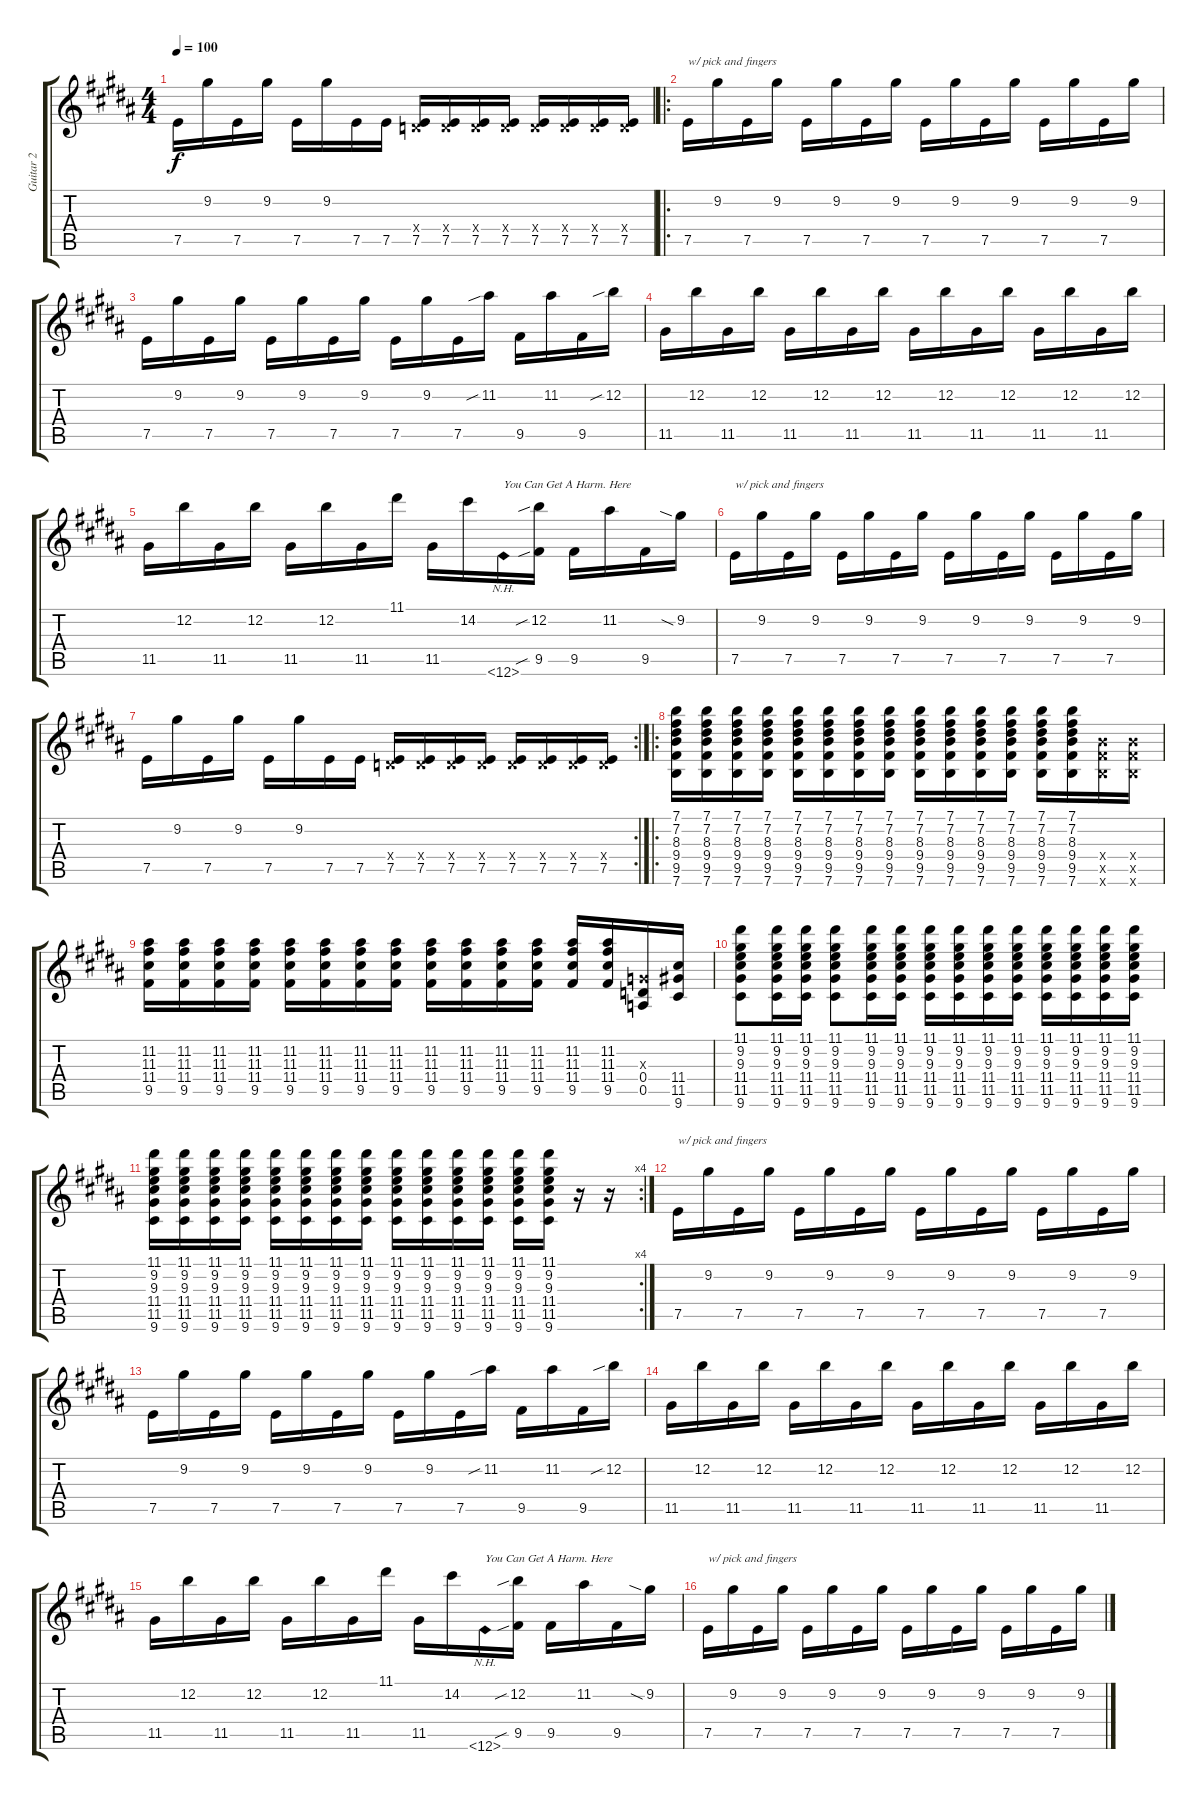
\track ("Guitar 2" "Guitar 2") {instrument electricguitarclean}
\staff {score tabs}
\tuning (E4 B3 G3 D3 A2 E2) {hide}
\ts (4 4)
\tempo 100
\clef g2
\ks b
7.5.16{dy f} 9.2.16 7.5.16 9.2.16 7.5.16 9.2.16 7.5.16 7.5.16 (0.4{x} 7.5).16 (0.4{x} 7.5).16 (0.4{x} 7.5).16 (0.4{x} 7.5).16 (0.4{x} 7.5).16 (0.4{x} 7.5).16 (0.4{x} 7.5).16 (0.4{x} 7.5).16 |
\ro
7.5.16{txt "w/ pick and fingers"} 9.2.16 7.5.16 9.2.16 7.5.16 9.2.16 7.5.16 9.2.16 7.5.16 9.2.16 7.5.16 9.2.16 7.5.16 9.2.16 7.5.16 9.2.16 |
7.5.16 9.2.16 7.5.16 9.2.16 7.5.16 9.2.16 7.5.16 9.2.16 7.5.16 9.2.16 7.5.16 11.2{sib}.16 9.5.16 11.2.16 9.5.16 12.2{sib}.16 |
11.5.16 12.2.16 11.5.16 12.2.16 11.5.16 12.2.16 11.5.16 12.2.16 11.5.16 12.2.16 11.5.16 12.2.16 11.5.16 12.2.16 11.5.16 12.2.16 |
11.5.16 12.2.16 11.5.16 12.2.16 11.5.16 12.2.16 11.5.16 11.1.16 11.5.16 14.2.16 12.6{nh}.16{txt "You Can Get A Harm. Here"} (12.2{sib} 9.5{sib}).16 9.5.16 11.2.16 9.5.16 9.2{sia}.16 |
7.5.16{txt "w/ pick and fingers"} 9.2.16 7.5.16 9.2.16 7.5.16 9.2.16 7.5.16 9.2.16 7.5.16 9.2.16 7.5.16 9.2.16 7.5.16 9.2.16 7.5.16 9.2.16 |
\rc 2
7.5.16 9.2.16 7.5.16 9.2.16 7.5.16 9.2.16 7.5.16 7.5.16 (0.4{x} 7.5).16 (0.4{x} 7.5).16 (0.4{x} 7.5).16 (0.4{x} 7.5).16 (0.4{x} 7.5).16 (0.4{x} 7.5).16 (0.4{x} 7.5).16 (0.4{x} 7.5).16 |
\ro
(7.1 7.2 8.3 9.4 9.5 7.6).16 (7.1 7.2 8.3 9.4 9.5 7.6).16 (7.1 7.2 8.3 9.4 9.5 7.6).16 (7.1 7.2 8.3 9.4 9.5 7.6).16 (7.1 7.2 8.3 9.4 9.5 7.6).16 (7.1 7.2 8.3 9.4 9.5 7.6).16 (7.1 7.2 8.3 9.4 9.5 7.6).16 (7.1 7.2 8.3 9.4 9.5 7.6).16 (7.1 7.2 8.3 9.4 9.5 7.6).16 (7.1 7.2 8.3 9.4 9.5 7.6).16 (7.1 7.2 8.3 9.4 9.5 7.6).16 (7.1 7.2 8.3 9.4 9.5 7.6).16 (7.1 7.2 8.3 9.4 9.5 7.6).16 (7.1 7.2 8.3 9.4 9.5 7.6).16 (9.4{x} 9.5{x} 7.6{x}).16 (9.4{x} 9.5{x} 7.6{x}).16 |
(11.2 11.3 11.4 9.5).16 (11.2 11.3 11.4 9.5).16 (11.2 11.3 11.4 9.5).16 (11.2 11.3 11.4 9.5).16 (11.2 11.3 11.4 9.5).16 (11.2 11.3 11.4 9.5).16 (11.2 11.3 11.4 9.5).16 (11.2 11.3 11.4 9.5).16 (11.2 11.3 11.4 9.5).16 (11.2 11.3 11.4 9.5).16 (11.2 11.3 11.4 9.5).16 (11.2 11.3 11.4 9.5).16 (11.2 11.3 11.4 9.5).16 (11.2 11.3 11.4 9.5).16 (0.3{x} 0.4 0.5).16 (11.4 11.5 9.6).16 |
(11.1 9.2 9.3 11.4 11.5 9.6).8 (11.1 9.2 9.3 11.4 11.5 9.6).16 (11.1 9.2 9.3 11.4 11.5 9.6).16 (11.1 9.2 9.3 11.4 11.5 9.6).8 (11.1 9.2 9.3 11.4 11.5 9.6).16 (11.1 9.2 9.3 11.4 11.5 9.6).16 (11.1 9.2 9.3 11.4 11.5 9.6).16 (11.1 9.2 9.3 11.4 11.5 9.6).16 (11.1 9.2 9.3 11.4 11.5 9.6).16 (11.1 9.2 9.3 11.4 11.5 9.6).16 (11.1 9.2 9.3 11.4 11.5 9.6).16 (11.1 9.2 9.3 11.4 11.5 9.6).16 (11.1 9.2 9.3 11.4 11.5 9.6).16 (11.1 9.2 9.3 11.4 11.5 9.6).16 |
\rc 4
(11.1 9.2 9.3 11.4 11.5 9.6).16 (11.1 9.2 9.3 11.4 11.5 9.6).16 (11.1 9.2 9.3 11.4 11.5 9.6).16 (11.1 9.2 9.3 11.4 11.5 9.6).16 (11.1 9.2 9.3 11.4 11.5 9.6).16 (11.1 9.2 9.3 11.4 11.5 9.6).16 (11.1 9.2 9.3 11.4 11.5 9.6).16 (11.1 9.2 9.3 11.4 11.5 9.6).16 (11.1 9.2 9.3 11.4 11.5 9.6).16 (11.1 9.2 9.3 11.4 11.5 9.6).16 (11.1 9.2 9.3 11.4 11.5 9.6).16 (11.1 9.2 9.3 11.4 11.5 9.6).16 (11.1 9.2 9.3 11.4 11.5 9.6).16 (11.1 9.2 9.3 11.4 11.5 9.6).16 r.16 r.16 |
7.5.16{txt "w/ pick and fingers"} 9.2.16 7.5.16 9.2.16 7.5.16 9.2.16 7.5.16 9.2.16 7.5.16 9.2.16 7.5.16 9.2.16 7.5.16 9.2.16 7.5.16 9.2.16 |
7.5.16 9.2.16 7.5.16 9.2.16 7.5.16 9.2.16 7.5.16 9.2.16 7.5.16 9.2.16 7.5.16 11.2{sib}.16 9.5.16 11.2.16 9.5.16 12.2{sib}.16 |
11.5.16 12.2.16 11.5.16 12.2.16 11.5.16 12.2.16 11.5.16 12.2.16 11.5.16 12.2.16 11.5.16 12.2.16 11.5.16 12.2.16 11.5.16 12.2.16 |
11.5.16 12.2.16 11.5.16 12.2.16 11.5.16 12.2.16 11.5.16 11.1.16 11.5.16 14.2.16 12.6{nh}.16{txt "You Can Get A Harm. Here"} (12.2{sib} 9.5{sib}).16 9.5.16 11.2.16 9.5.16 9.2{sia}.16 |
7.5.16{txt "w/ pick and fingers"} 9.2.16 7.5.16 9.2.16 7.5.16 9.2.16 7.5.16 9.2.16 7.5.16 9.2.16 7.5.16 9.2.16 7.5.16 9.2.16 7.5.16 9.2.16
